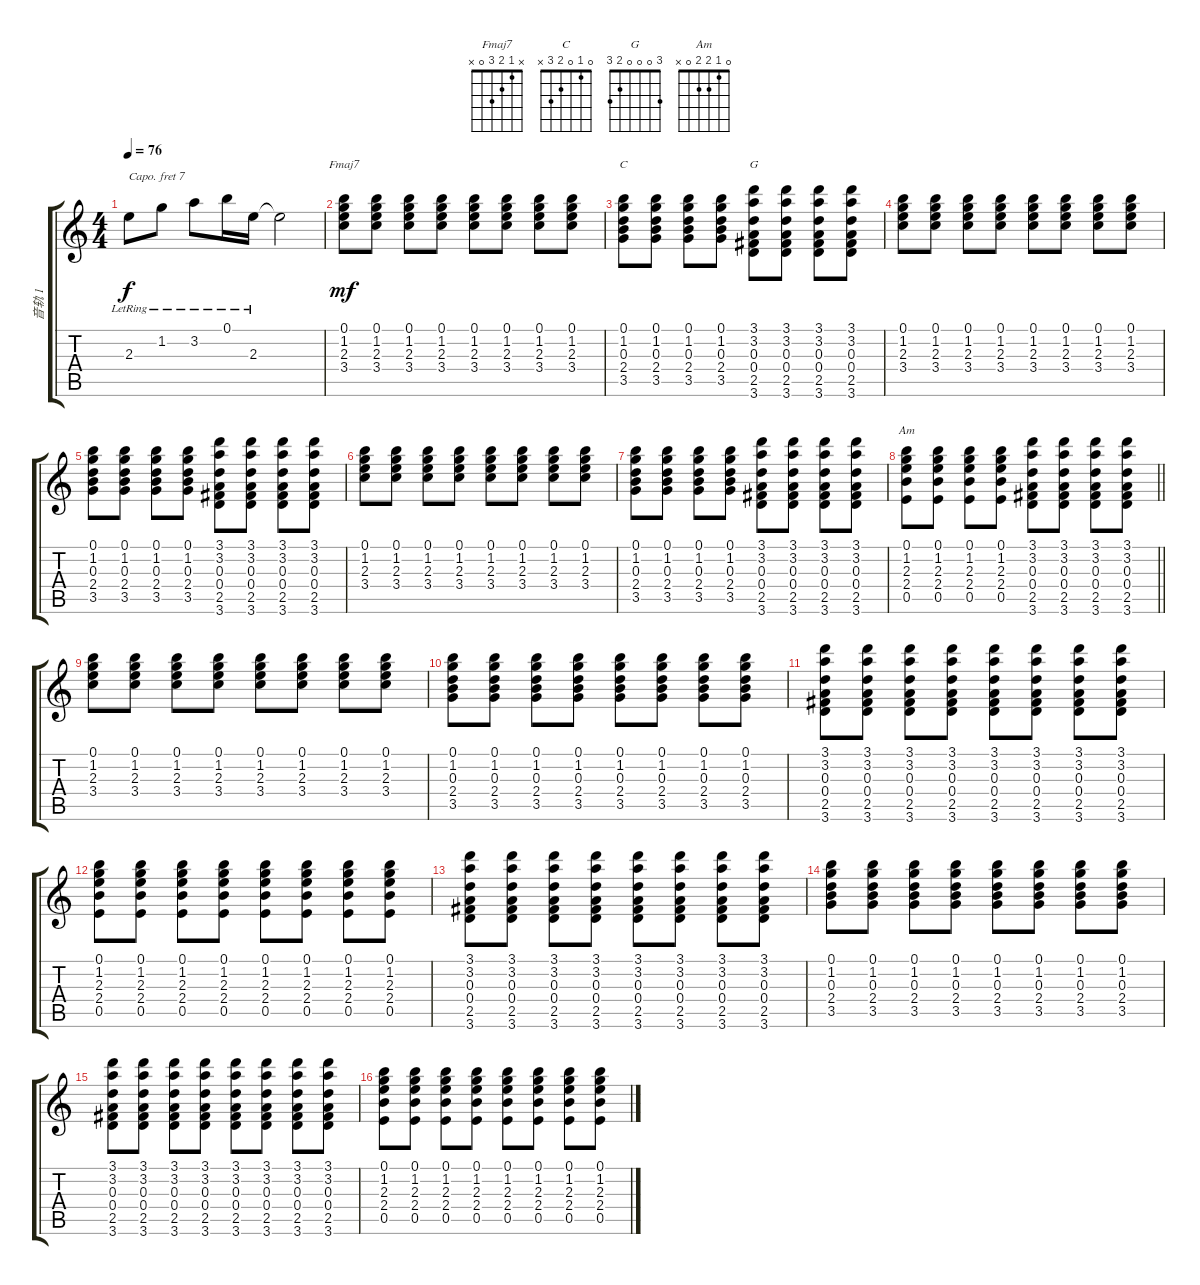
\track ("音轨 1" "音轨 1") {instrument acousticguitarsteel}
\staff {score tabs}
\capo 7
\tuning (E4 B3 G3 D3 A2 E2) {hide}
\chord ("Fmaj7" x 1 2 3 0 x)
\chord ("C" 0 1 0 2 3 x)
\chord ("G" 3 0 0 0 2 3)
\chord ("Am" 0 1 2 2 0 x)
\ts (4 4)
\tempo 76
\clef g2
\ks c
2.3{lr}.8{dy f} 1.2{lr}.8 3.2{lr}.8 0.1{lr}.16 2.3{lr}.16 2.3{t}.2 |
(0.1 1.2 2.3 3.4).8{ch "Fmaj7" dy mf} (0.1 1.2 2.3 3.4).8 (0.1 1.2 2.3 3.4).8 (0.1 1.2 2.3 3.4).8 (0.1 1.2 2.3 3.4).8 (0.1 1.2 2.3 3.4).8 (0.1 1.2 2.3 3.4).8 (0.1 1.2 2.3 3.4).8 |
(0.1 1.2 0.3 2.4 3.5).8{ch "C"} (0.1 1.2 0.3 2.4 3.5).8 (0.1 1.2 0.3 2.4 3.5).8 (0.1 1.2 0.3 2.4 3.5).8 (3.1 3.2 0.3 0.4 2.5 3.6).8{ch "G"} (3.1 3.2 0.3 0.4 2.5 3.6).8 (3.1 3.2 0.3 0.4 2.5 3.6).8 (3.1 3.2 0.3 0.4 2.5 3.6).8 |
(0.1 1.2 2.3 3.4).8 (0.1 1.2 2.3 3.4).8 (0.1 1.2 2.3 3.4).8 (0.1 1.2 2.3 3.4).8 (0.1 1.2 2.3 3.4).8 (0.1 1.2 2.3 3.4).8 (0.1 1.2 2.3 3.4).8 (0.1 1.2 2.3 3.4).8 |
(0.1 1.2 0.3 2.4 3.5).8 (0.1 1.2 0.3 2.4 3.5).8 (0.1 1.2 0.3 2.4 3.5).8 (0.1 1.2 0.3 2.4 3.5).8 (3.1 3.2 0.3 0.4 2.5 3.6).8 (3.1 3.2 0.3 0.4 2.5 3.6).8 (3.1 3.2 0.3 0.4 2.5 3.6).8 (3.1 3.2 0.3 0.4 2.5 3.6).8 |
(0.1 1.2 2.3 3.4).8 (0.1 1.2 2.3 3.4).8 (0.1 1.2 2.3 3.4).8 (0.1 1.2 2.3 3.4).8 (0.1 1.2 2.3 3.4).8 (0.1 1.2 2.3 3.4).8 (0.1 1.2 2.3 3.4).8 (0.1 1.2 2.3 3.4).8 |
(0.1 1.2 0.3 2.4 3.5).8 (0.1 1.2 0.3 2.4 3.5).8 (0.1 1.2 0.3 2.4 3.5).8 (0.1 1.2 0.3 2.4 3.5).8 (3.1 3.2 0.3 0.4 2.5 3.6).8 (3.1 3.2 0.3 0.4 2.5 3.6).8 (3.1 3.2 0.3 0.4 2.5 3.6).8 (3.1 3.2 0.3 0.4 2.5 3.6).8 |
\barLineRight lightlight
(0.1 1.2 2.3 2.4 0.5).8{ch "Am"} (0.1 1.2 2.3 2.4 0.5).8 (0.1 1.2 2.3 2.4 0.5).8 (0.1 1.2 2.3 2.4 0.5).8 (3.1 3.2 0.3 0.4 2.5 3.6).8 (3.1 3.2 0.3 0.4 2.5 3.6).8 (3.1 3.2 0.3 0.4 2.5 3.6).8 (3.1 3.2 0.3 0.4 2.5 3.6).8 |
(0.1 1.2 2.3 3.4).8 (0.1 1.2 2.3 3.4).8 (0.1 1.2 2.3 3.4).8 (0.1 1.2 2.3 3.4).8 (0.1 1.2 2.3 3.4).8 (0.1 1.2 2.3 3.4).8 (0.1 1.2 2.3 3.4).8 (0.1 1.2 2.3 3.4).8 |
(0.1 1.2 0.3 2.4 3.5).8 (0.1 1.2 0.3 2.4 3.5).8 (0.1 1.2 0.3 2.4 3.5).8 (0.1 1.2 0.3 2.4 3.5).8 (0.1 1.2 0.3 2.4 3.5).8 (0.1 1.2 0.3 2.4 3.5).8 (0.1 1.2 0.3 2.4 3.5).8 (0.1 1.2 0.3 2.4 3.5).8 |
(3.1 3.2 0.3 0.4 2.5 3.6).8 (3.1 3.2 0.3 0.4 2.5 3.6).8 (3.1 3.2 0.3 0.4 2.5 3.6).8 (3.1 3.2 0.3 0.4 2.5 3.6).8 (3.1 3.2 0.3 0.4 2.5 3.6).8 (3.1 3.2 0.3 0.4 2.5 3.6).8 (3.1 3.2 0.3 0.4 2.5 3.6).8 (3.1 3.2 0.3 0.4 2.5 3.6).8 |
(0.1 1.2 2.3 2.4 0.5).8 (0.1 1.2 2.3 2.4 0.5).8 (0.1 1.2 2.3 2.4 0.5).8 (0.1 1.2 2.3 2.4 0.5).8 (0.1 1.2 2.3 2.4 0.5).8 (0.1 1.2 2.3 2.4 0.5).8 (0.1 1.2 2.3 2.4 0.5).8 (0.1 1.2 2.3 2.4 0.5).8 |
(3.1 3.2 0.3 0.4 2.5 3.6).8 (3.1 3.2 0.3 0.4 2.5 3.6).8 (3.1 3.2 0.3 0.4 2.5 3.6).8 (3.1 3.2 0.3 0.4 2.5 3.6).8 (3.1 3.2 0.3 0.4 2.5 3.6).8 (3.1 3.2 0.3 0.4 2.5 3.6).8 (3.1 3.2 0.3 0.4 2.5 3.6).8 (3.1 3.2 0.3 0.4 2.5 3.6).8 |
(0.1 1.2 0.3 2.4 3.5).8 (0.1 1.2 0.3 2.4 3.5).8 (0.1 1.2 0.3 2.4 3.5).8 (0.1 1.2 0.3 2.4 3.5).8 (0.1 1.2 0.3 2.4 3.5).8 (0.1 1.2 0.3 2.4 3.5).8 (0.1 1.2 0.3 2.4 3.5).8 (0.1 1.2 0.3 2.4 3.5).8 |
(3.1 3.2 0.3 0.4 2.5 3.6).8 (3.1 3.2 0.3 0.4 2.5 3.6).8 (3.1 3.2 0.3 0.4 2.5 3.6).8 (3.1 3.2 0.3 0.4 2.5 3.6).8 (3.1 3.2 0.3 0.4 2.5 3.6).8 (3.1 3.2 0.3 0.4 2.5 3.6).8 (3.1 3.2 0.3 0.4 2.5 3.6).8 (3.1 3.2 0.3 0.4 2.5 3.6).8 |
(0.1 1.2 2.3 2.4 0.5).8 (0.1 1.2 2.3 2.4 0.5).8 (0.1 1.2 2.3 2.4 0.5).8 (0.1 1.2 2.3 2.4 0.5).8 (0.1 1.2 2.3 2.4 0.5).8 (0.1 1.2 2.3 2.4 0.5).8 (0.1 1.2 2.3 2.4 0.5).8 (0.1 1.2 2.3 2.4 0.5).8
